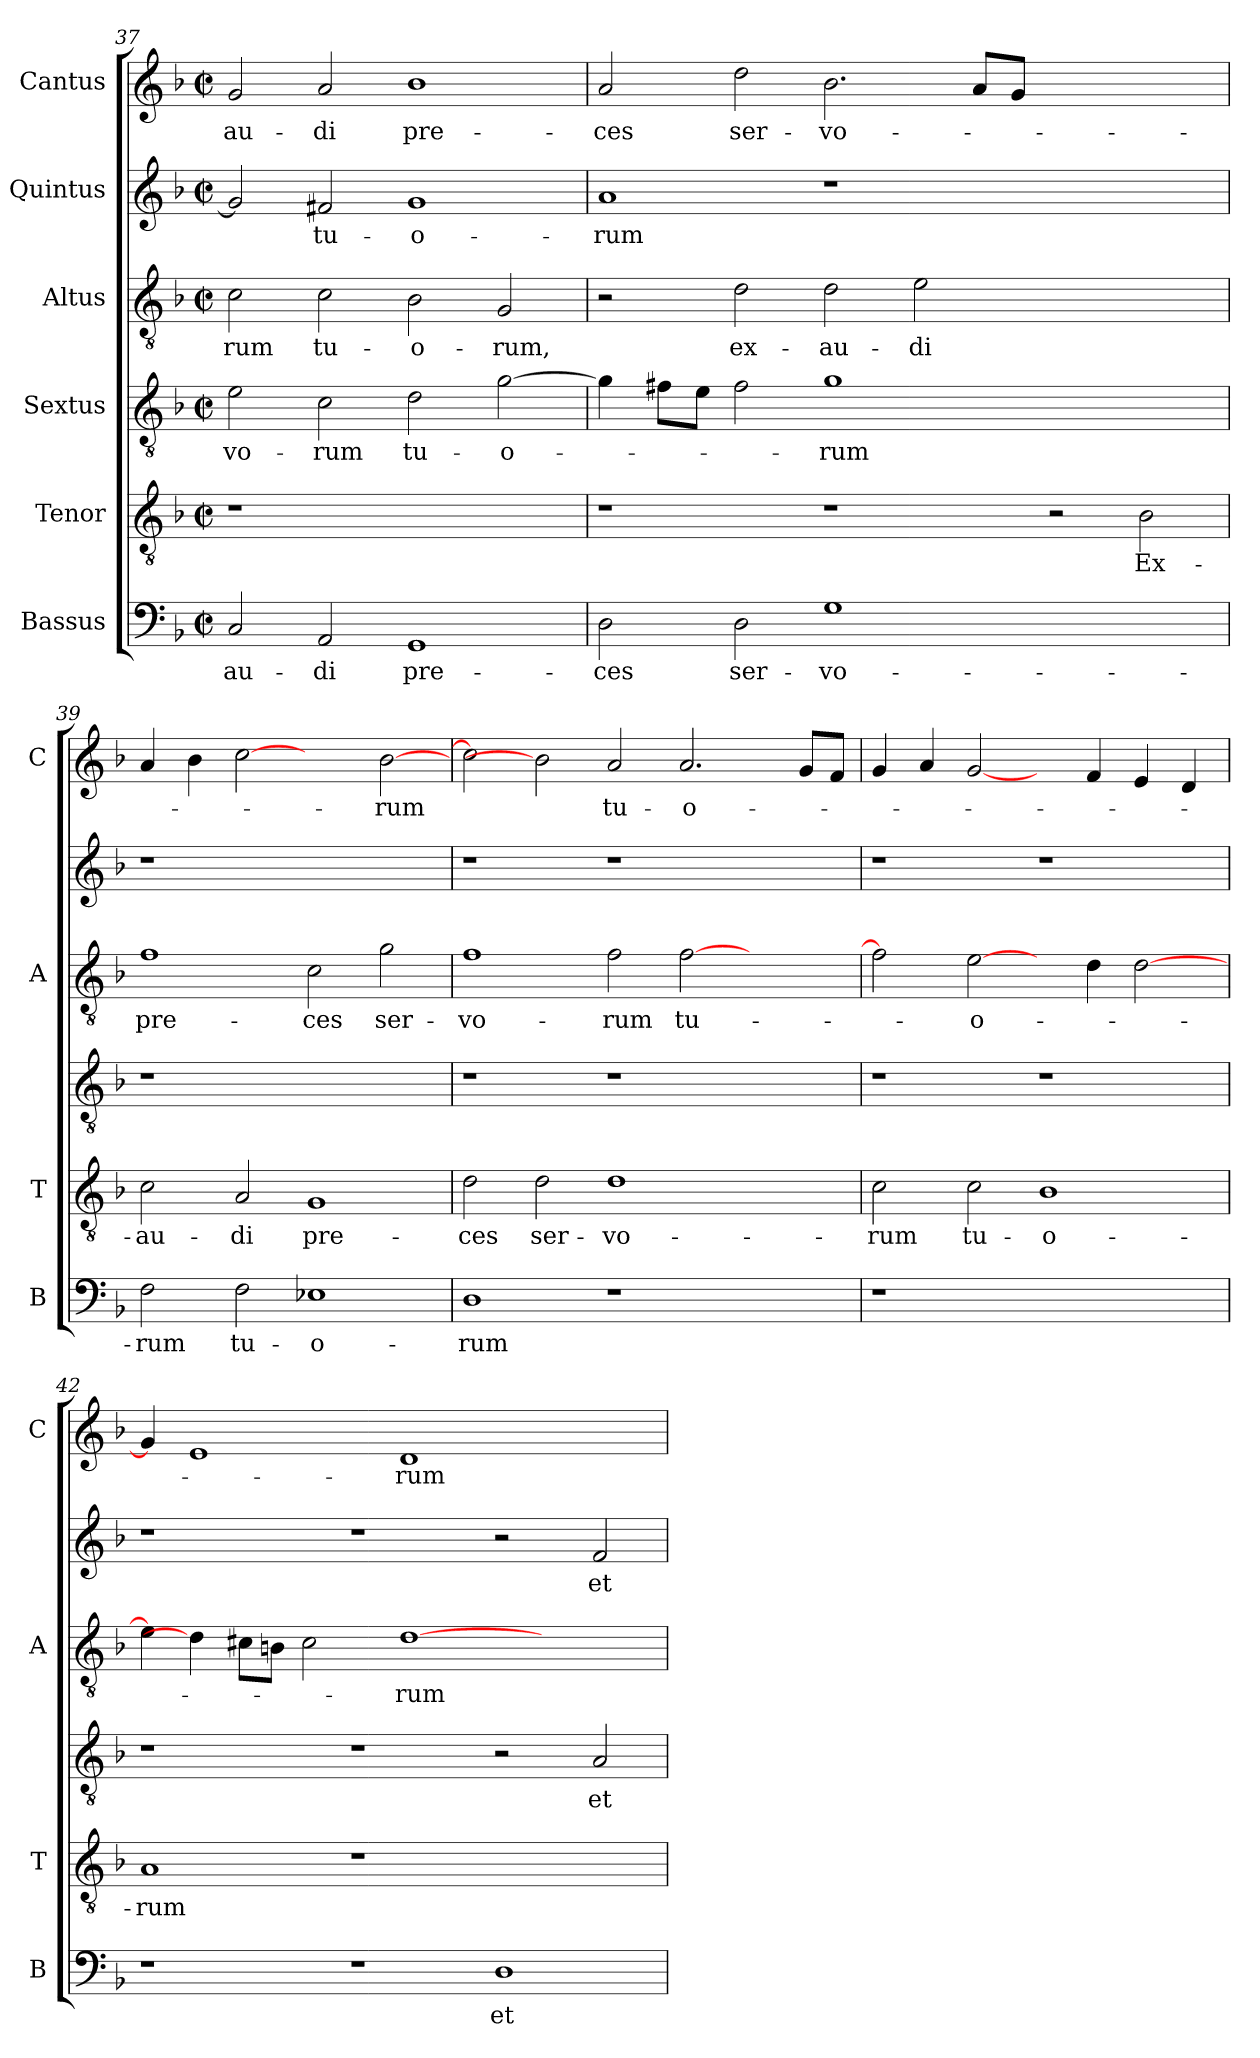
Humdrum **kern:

**kern	**text	**kern	**text	**kern	**text	**kern	**text	**kern	**text	**kern	**text
*part6	*part6	*part5	*part5	*part4	*part4	*part3	*part3	*part2	*part2	*part1	*part1
*staff6	*staff6	*staff5	*staff5	*staff4	*staff4	*staff3	*staff3	*staff2	*staff2	*staff1	*staff1
*I"Bassus	*	*I"Tenor	*	*I"Sextus	*	*I"Altus	*	*I"Quintus	*	*I"Cantus	*
*I'B	*	*I'T	*	*	*	*I'A	*	*	*	*I'C	*
*clefF4	*	*clefGv2	*	*clefGv2	*	*clefGv2	*	*clefG2	*	*clefG2	*
*k[b-]	*	*k[b-]	*	*k[b-]	*	*k[b-]	*	*k[b-]	*	*k[b-]	*
*F:	*	*F:	*	*F:	*	*F:	*	*F:	*	*F:	*
*M2/2	*	*M2/2	*	*M2/2	*	*M2/2	*	*M2/2	*	*M2/2	*
*met(c|)	*	*met(c|)	*	*met(c|)	*	*met(c|)	*	*met(c|)	*	*met(c|)	*
=37	=37	=37	=37	=37	=37	=37	=37	=37	=37	=37	=37
2C/	-au-	1r	.	2e\	-vo-	2c\	-rum	2g/]	.	2g/	-au-
2AA/	-di	.	.	2c\	-rum	2c\	tu-	2f#X/	tu-	2a/	-di
1GG	pre-	1ryy	.	2d\	tu-	2B-\	-o-	1g	-o-	1b-	pre-
.	.	.	.	[2g\	-o-	2G/	-rum,	.	.	.	.
!!LO:LB:g=z
=38	=38	=38	=38	=38	=38	=38	=38	=38	=38	=38	=38
2D\	-ces	1r	.	4g\]	.	2r	.	1a	-rum	2a/	-ces
.	.	.	.	8f#X\L	.	.	.	.	.	.	.
.	.	.	.	8e\J	.	.	.	.	.	.	.
2D\	ser-	.	.	2f#\	.	2d\	ex-	.	.	2dd\	ser-
1G	-vo-	1r	.	1g	-rum	2d\	-au-	1r	.	2.b-\	-vo-
.	.	.	.	.	.	2e\	-di	.	.	.	.
.	.	.	.	.	.	.	.	.	.	8a/L	.
.	.	.	.	.	.	.	.	.	.	8g/J	.
1ryy	.	2r	.	1ryy	.	1ryy	.	1ryy	.	1ryy	.
.	.	2B-\	Ex-	.	.	.	.	.	.	.	.
=39	=39	=39	=39	=39	=39	=39	=39	=39	=39	=39	=39
2F\	-rum	2c\	-au-	1r	.	1f	pre-	1r	.	4a/	.
.	.	.	.	.	.	.	.	.	.	4b-\	.
2F\	tu-	2A/	-di	.	.	.	.	.	.	[2cc	.
1E-X	-o-	1G	pre-	1ryy	.	2c\	-ces	1ryy	.	2ryy	.
.	.	.	.	.	.	2g\	ser-	.	.	[2b-\	-rum
=40	=40	=40	=40	=40	=40	=40	=40	=40	=40	=40	=40
1D	-rum	2d\	-ces	1r	.	1f	-vo-	1r	.	2cc]	.
.	.	2d\	ser-	.	.	.	.	.	.	2b-\]	.
1r	.	1d	-vo-	1r	.	2f\	-rum	1r	.	2a/	tu-
.	.	.	.	.	.	[2f\	tu-	.	.	2.a/	-o-
2ryy	.	2ryy	.	2ryy	.	2ryy	.	2ryy	.	.	.
.	.	.	.	.	.	.	.	.	.	8g/L	.
.	.	.	.	.	.	.	.	.	.	8f/J	.
!!LO:PB:g=z
=41	=41	=41	=41	=41	=41	=41	=41	=41	=41	=41	=41
1r	.	2c\	-rum	1r	.	2f\]	.	1r	.	4g/	.
.	.	.	.	.	.	.	.	.	.	4a/	.
.	.	2c\	tu-	.	.	[2e\	-o-	.	.	[2g/	.
1ryy	.	1B-	-o-	1r	.	4ryy	.	1r	.	4ryy	.
.	.	.	.	.	.	4d\	.	.	.	4f/	.
.	.	.	.	.	.	[2d\	.	.	.	4e/	.
.	.	.	.	.	.	.	.	.	.	4d/	.
=42	=42	=42	=42	=42	=42	=42	=42	=42	=42	=42	=42
1r	.	1A	-rum	1r	.	4e\]	.	1r	.	4g/]	.
.	.	.	.	.	.	4d\]	.	.	.	1e	.
.	.	.	.	.	.	8c#X\L	.	.	.	.	.
.	.	.	.	.	.	8Bn\J	.	.	.	.	.
.	.	.	.	.	.	2c#\	.	.	.	.	.
1r	.	1r	.	1r	.	.	.	1r	.	.	.
.	.	.	.	.	.	[1d	-rum	.	.	1d	-rum
1D	et	1ryy	.	2r	.	.	.	2r	.	.	.
.	.	.	.	.	.	2.ryy	.	.	.	2.ryy	.
.	.	.	.	2A/	et	.	.	2f/	et	.	.
=	=	=	=	=	=	=	=	=	=	=	=
*-	*-	*-	*-	*-	*-	*-	*-	*-	*-	*-	*-
